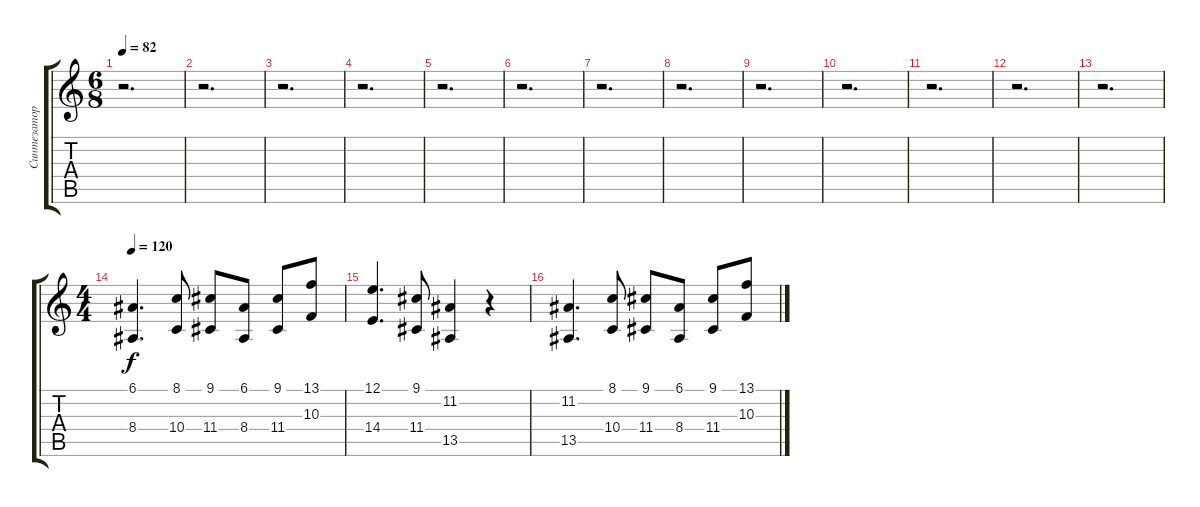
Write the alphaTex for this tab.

\track ("Синтезатор" "Синтезатор") {instrument orchestrahit}
\staff {score tabs}
\tuning (E4 B3 G3 D3 A2 E2) {hide}
\ts (6 8)
\tempo 82
\clef g2
\ks c
r.2{d dy f} |
r.2{d} |
r.2{d} |
r.2{d} |
r.2{d} |
r.2{d} |
r.2{d} |
r.2{d} |
r.2{d} |
r.2{d} |
r.2{d} |
r.2{d} |
r.2{d} |
\ts (4 4)
\tempo 120
(6.1 8.4).4{d} (8.1 10.4).8 (9.1 11.4).8 (6.1 8.4).8 (9.1 11.4).8 (13.1 10.3).8 |
(12.1 14.4).4{d} (9.1 11.4).8 (11.2 13.5).4 r.4 |
(11.2 13.5).4{d} (8.1 10.4).8 (9.1 11.4).8 (6.1 8.4).8 (9.1 11.4).8 (13.1 10.3).8
